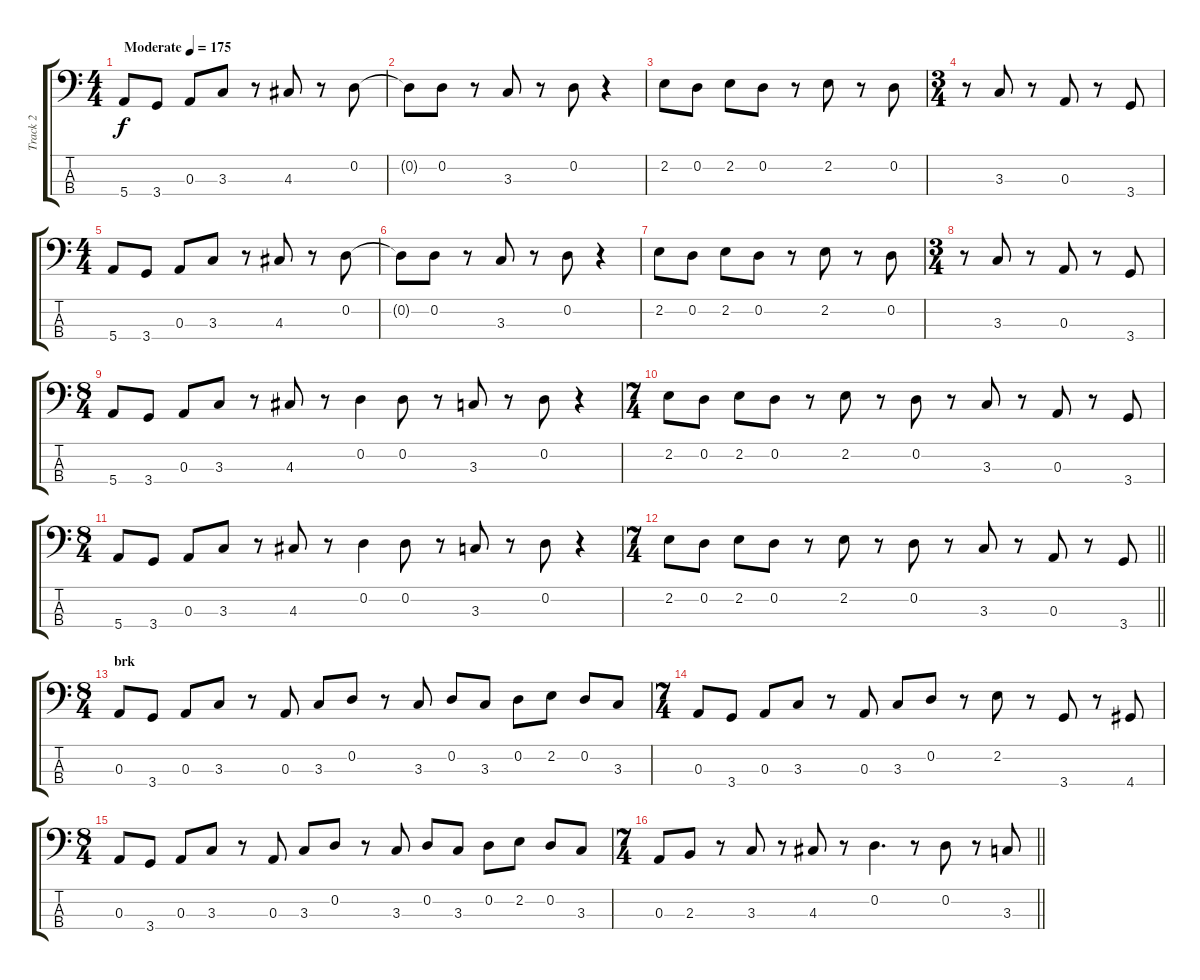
\track ("Track 2" "Track 2") {instrument electricbassfinger}
\staff {score tabs}
\tuning (G2 D2 A1 E1) {hide}
\ts (4 4)
\tempo (175 "Moderate")
\clef f4
\ks c
5.4.8{dy f instrument electricbassfinger} 3.4.8 0.3.8 3.3.8 r.8 4.3.8 r.8 0.2.8 |
0.2{t}.8 0.2.8 r.8 3.3.8 r.8 0.2.8 r.4 |
2.2.8 0.2.8 2.2.8 0.2.8 r.8 2.2.8 r.8 0.2.8 |
\ts (3 4)
r.8 3.3.8 r.8 0.3.8 r.8 3.4.8 |
\ts (4 4)
5.4.8 3.4.8 0.3.8 3.3.8 r.8 4.3.8 r.8 0.2.8 |
0.2{t}.8 0.2.8 r.8 3.3.8 r.8 0.2.8 r.4 |
2.2.8 0.2.8 2.2.8 0.2.8 r.8 2.2.8 r.8 0.2.8 |
\ts (3 4)
r.8 3.3.8 r.8 0.3.8 r.8 3.4.8 |
\ts (8 4)
5.4.8 3.4.8 0.3.8 3.3.8 r.8 4.3.8 r.8 0.2.4 0.2.8 r.8 3.3.8 r.8 0.2.8 r.4 |
\ts (7 4)
2.2.8 0.2.8 2.2.8 0.2.8 r.8 2.2.8 r.8 0.2.8 r.8 3.3.8 r.8 0.3.8 r.8 3.4.8 |
\ts (8 4)
5.4.8 3.4.8 0.3.8 3.3.8 r.8 4.3.8 r.8 0.2.4 0.2.8 r.8 3.3.8 r.8 0.2.8 r.4 |
\ts (7 4)
\barLineRight lightlight
2.2.8 0.2.8 2.2.8 0.2.8 r.8 2.2.8 r.8 0.2.8 r.8 3.3.8 r.8 0.3.8 r.8 3.4.8 |
\ts (8 4)
\section ("" "brk")
0.3.8 3.4.8 0.3.8 3.3.8 r.8 0.3.8 3.3.8 0.2.8 r.8 3.3.8 0.2.8 3.3.8 0.2.8 2.2.8 0.2.8 3.3.8 |
\ts (7 4)
0.3.8 3.4.8 0.3.8 3.3.8 r.8 0.3.8 3.3.8 0.2.8 r.8 2.2.8 r.8 3.4.8 r.8 4.4.8 |
\ts (8 4)
0.3.8 3.4.8 0.3.8 3.3.8 r.8 0.3.8 3.3.8 0.2.8 r.8 3.3.8 0.2.8 3.3.8 0.2.8 2.2.8 0.2.8 3.3.8 |
\ts (7 4)
\barLineRight lightlight
0.3.8 2.3.8 r.8 3.3.8 r.8 4.3.8 r.8 0.2.4{d} r.8 0.2.8 r.8 3.3.8
